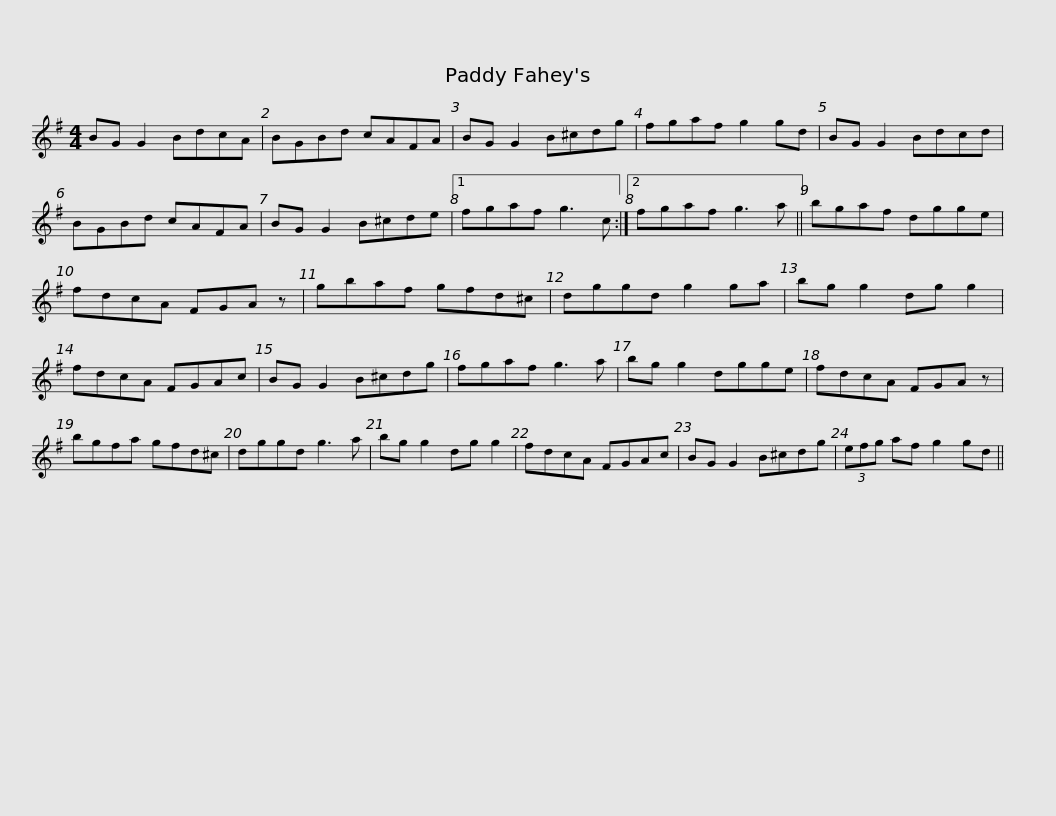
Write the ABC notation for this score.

X:1
L:1/8
M:4/4
I:linebreak $
K:G
V:1 treble
V:1
 BG G2 BdcA | BGBd cAFA | BG G2 B^cdg | fgaf g2 gd | BG G2 Bdcd | %5
 BGBd cAFA |$ BG G2 B^cde |1 fgaf g3 c :|2 fgaf g3 a || bgaf dgge | %10
 fdcA FGA z |$ gbaf gfd^c | dggd g2 ga | bg g2 dg g2 | fdcA FGAc | %15
 BG G2 B^cdg | fgaf g3 a |$ bg g2 dgge | fdcA FGA z | bgfa gfd^c | %20
 dggd g3 a | bg g2 dg g2 | fdcA FGAc |$ BG G2 B^cdg | (3efg af g2 gd || %25
